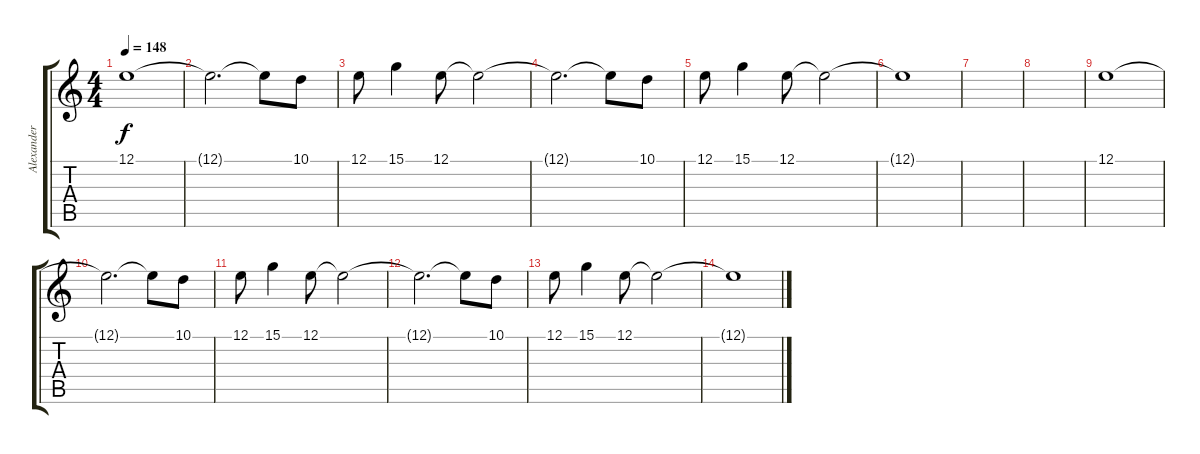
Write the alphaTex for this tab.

\track ("Alexander Norets" "Alexander ") {instrument stringensemble1}
\staff {score tabs}
\tuning (E4 B3 G3 D3 A2 E2) {hide}
\ts (4 4)
\tempo 148
\clef g2
\ks c
12.1.1{dy f volume 7} |
12.1{t}.2{d} 12.1{t}.8 10.1.8 |
12.1.8 15.1.4 12.1.8 12.1{t}.2 |
12.1{t}.2{d} 12.1{t}.8 10.1.8 |
12.1.8{volume 4} 15.1.4 12.1.8 12.1{t}.2 |
12.1{t}.1 |
|
|
12.1.1{volume 2} |
12.1{t}.2{d} 12.1{t}.8 10.1.8 |
12.1.8 15.1.4 12.1.8 12.1{t}.2 |
12.1{t}.2{d} 12.1{t}.8 10.1.8 |
12.1.8{volume 0} 15.1.4 12.1.8 12.1{t}.2 |
12.1{t}.1
